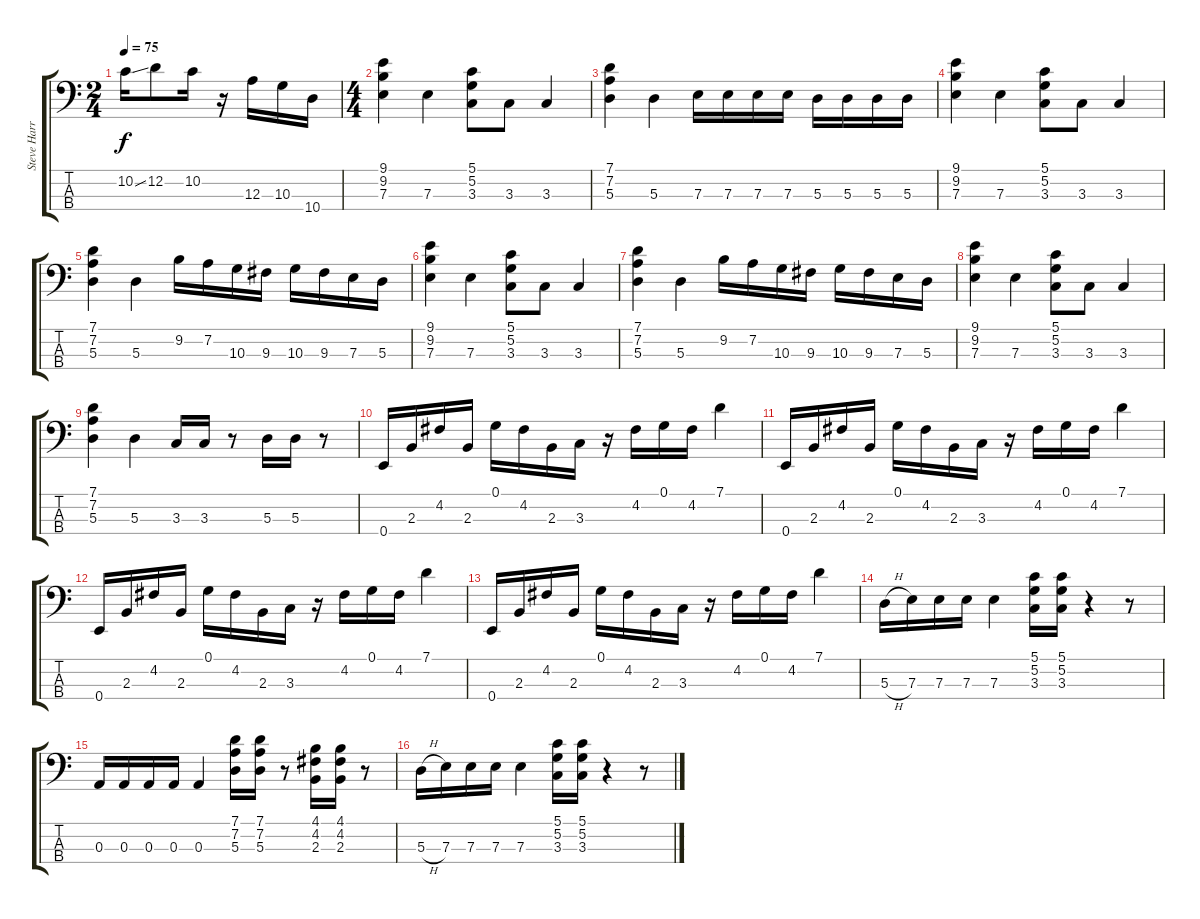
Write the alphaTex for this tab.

\track ("Steve Harris" "Steve Harr") {instrument electricbassfinger}
\staff {score tabs}
\tuning (G2 D2 A1 E1) {hide}
\ts (2 4)
\tempo 75
\clef f4
\ks c
10.2{ss}.16{dy f} 12.2.8 10.2.16 r.16 12.3.16 10.3.16 10.4.16 |
\ts (4 4)
(9.1 9.2 7.3).4 7.3.4 (5.1 5.2 3.3).8 3.3.8 3.3.4 |
(7.1 7.2 5.3).4 5.3.4 7.3.16 7.3.16 7.3.16 7.3.16 5.3.16 5.3.16 5.3.16 5.3.16 |
(9.1 9.2 7.3).4 7.3.4 (5.1 5.2 3.3).8 3.3.8 3.3.4 |
(7.1 7.2 5.3).4 5.3.4 9.2.16 7.2.16 10.3.16 9.3.16 10.3.16 9.3.16 7.3.16 5.3.16 |
(9.1 9.2 7.3).4 7.3.4 (5.1 5.2 3.3).8 3.3.8 3.3.4 |
(7.1 7.2 5.3).4 5.3.4 9.2.16 7.2.16 10.3.16 9.3.16 10.3.16 9.3.16 7.3.16 5.3.16 |
(9.1 9.2 7.3).4 7.3.4 (5.1 5.2 3.3).8 3.3.8 3.3.4 |
(7.1 7.2 5.3).4 5.3.4 3.3.16 3.3.16 r.8 5.3.16 5.3.16 r.8 |
0.4.16 2.3.16 4.2.16 2.3.16 0.1.16 4.2.16 2.3.16 3.3.16 r.16 4.2.16 0.1.16 4.2.16 7.1.4 |
0.4.16 2.3.16 4.2.16 2.3.16 0.1.16 4.2.16 2.3.16 3.3.16 r.16 4.2.16 0.1.16 4.2.16 7.1.4 |
0.4.16 2.3.16 4.2.16 2.3.16 0.1.16 4.2.16 2.3.16 3.3.16 r.16 4.2.16 0.1.16 4.2.16 7.1.4 |
0.4.16 2.3.16 4.2.16 2.3.16 0.1.16 4.2.16 2.3.16 3.3.16 r.16 4.2.16 0.1.16 4.2.16 7.1.4 |
5.3{h}.16 7.3.16 7.3.16 7.3.16 7.3.4 (5.1 5.2 3.3).16 (5.1 5.2 3.3).16 r.4 r.8 |
0.3.16 0.3.16 0.3.16 0.3.16 0.3.4 (7.1 7.2 5.3).16 (7.1 7.2 5.3).16 r.8 (4.1 4.2 2.3).16 (4.1 4.2 2.3).16 r.8 |
5.3{h}.16 7.3.16 7.3.16 7.3.16 7.3.4 (5.1 5.2 3.3).16 (5.1 5.2 3.3).16 r.4 r.8
